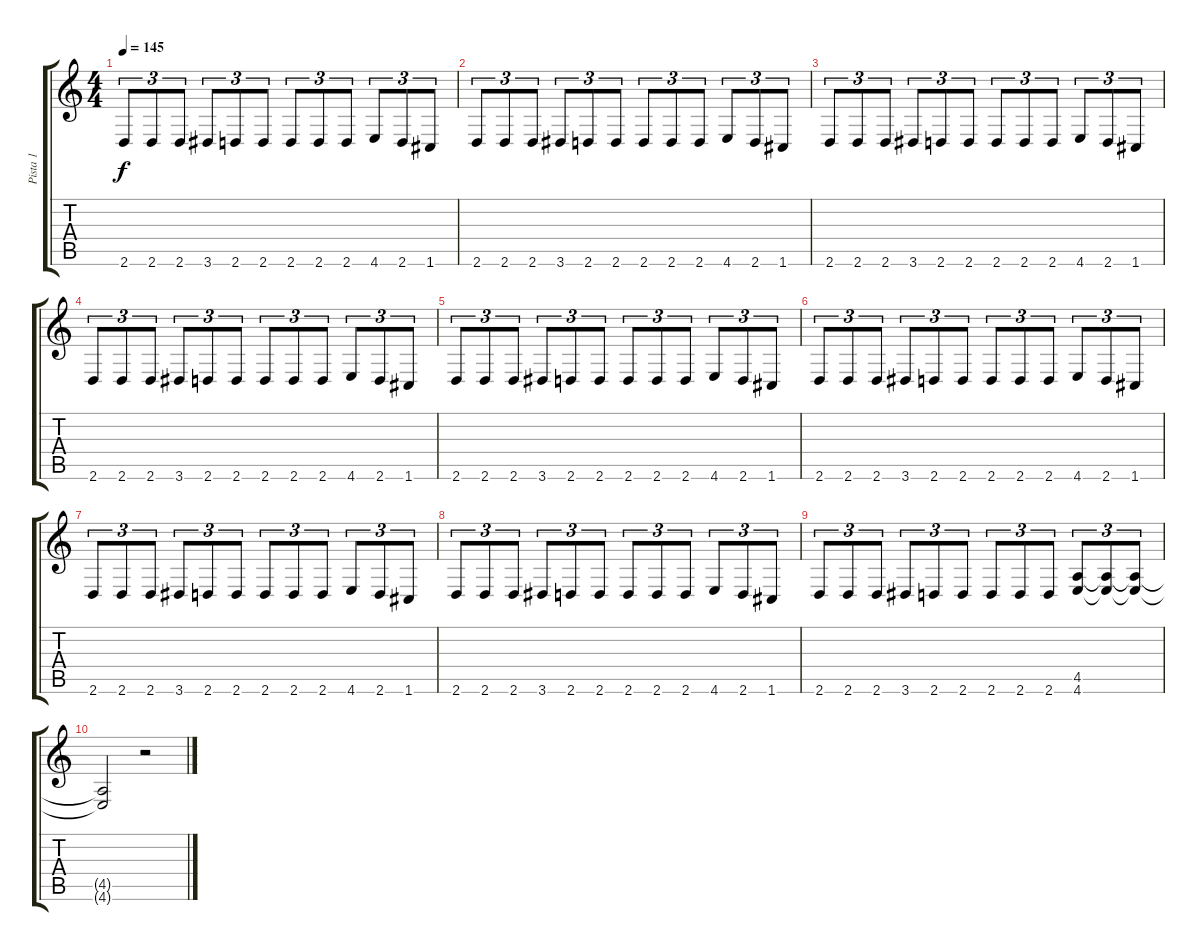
\track ("Pista 1" "Pista 1") {instrument distortionguitar}
\staff {score tabs}
\tuning (C4 G3 Eb3 Bb2 F2 C2) {hide}
\ts (4 4)
\tempo 145
\clef g2
\ks c
2.6.8{tu (3 2) dy f} 2.6.8{tu (3 2)} 2.6.8{tu (3 2)} 3.6.8{tu (3 2)} 2.6.8{tu (3 2)} 2.6.8{tu (3 2)} 2.6.8{tu (3 2)} 2.6.8{tu (3 2)} 2.6.8{tu (3 2)} 4.6.8{tu (3 2)} 2.6.8{tu (3 2)} 1.6.8{tu (3 2)} |
2.6.8{tu (3 2)} 2.6.8{tu (3 2)} 2.6.8{tu (3 2)} 3.6.8{tu (3 2)} 2.6.8{tu (3 2)} 2.6.8{tu (3 2)} 2.6.8{tu (3 2)} 2.6.8{tu (3 2)} 2.6.8{tu (3 2)} 4.6.8{tu (3 2)} 2.6.8{tu (3 2)} 1.6.8{tu (3 2)} |
2.6.8{tu (3 2)} 2.6.8{tu (3 2)} 2.6.8{tu (3 2)} 3.6.8{tu (3 2)} 2.6.8{tu (3 2)} 2.6.8{tu (3 2)} 2.6.8{tu (3 2)} 2.6.8{tu (3 2)} 2.6.8{tu (3 2)} 4.6.8{tu (3 2)} 2.6.8{tu (3 2)} 1.6.8{tu (3 2)} |
2.6.8{tu (3 2)} 2.6.8{tu (3 2)} 2.6.8{tu (3 2)} 3.6.8{tu (3 2)} 2.6.8{tu (3 2)} 2.6.8{tu (3 2)} 2.6.8{tu (3 2)} 2.6.8{tu (3 2)} 2.6.8{tu (3 2)} 4.6.8{tu (3 2)} 2.6.8{tu (3 2)} 1.6.8{tu (3 2)} |
2.6.8{tu (3 2)} 2.6.8{tu (3 2)} 2.6.8{tu (3 2)} 3.6.8{tu (3 2)} 2.6.8{tu (3 2)} 2.6.8{tu (3 2)} 2.6.8{tu (3 2)} 2.6.8{tu (3 2)} 2.6.8{tu (3 2)} 4.6.8{tu (3 2)} 2.6.8{tu (3 2)} 1.6.8{tu (3 2)} |
2.6.8{tu (3 2)} 2.6.8{tu (3 2)} 2.6.8{tu (3 2)} 3.6.8{tu (3 2)} 2.6.8{tu (3 2)} 2.6.8{tu (3 2)} 2.6.8{tu (3 2)} 2.6.8{tu (3 2)} 2.6.8{tu (3 2)} 4.6.8{tu (3 2)} 2.6.8{tu (3 2)} 1.6.8{tu (3 2)} |
2.6.8{tu (3 2)} 2.6.8{tu (3 2)} 2.6.8{tu (3 2)} 3.6.8{tu (3 2)} 2.6.8{tu (3 2)} 2.6.8{tu (3 2)} 2.6.8{tu (3 2)} 2.6.8{tu (3 2)} 2.6.8{tu (3 2)} 4.6.8{tu (3 2)} 2.6.8{tu (3 2)} 1.6.8{tu (3 2)} |
2.6.8{tu (3 2)} 2.6.8{tu (3 2)} 2.6.8{tu (3 2)} 3.6.8{tu (3 2)} 2.6.8{tu (3 2)} 2.6.8{tu (3 2)} 2.6.8{tu (3 2)} 2.6.8{tu (3 2)} 2.6.8{tu (3 2)} 4.6.8{tu (3 2)} 2.6.8{tu (3 2)} 1.6.8{tu (3 2)} |
2.6.8{tu (3 2)} 2.6.8{tu (3 2)} 2.6.8{tu (3 2)} 3.6.8{tu (3 2)} 2.6.8{tu (3 2)} 2.6.8{tu (3 2)} 2.6.8{tu (3 2)} 2.6.8{tu (3 2)} 2.6.8{tu (3 2)} (4.5 4.6).8{tu (3 2)} (4.5{t} 4.6{t}).8{tu (3 2)} (4.5{t} 4.6{t}).8{tu (3 2)} |
(4.5{t} 4.6{t}).2 r.2
